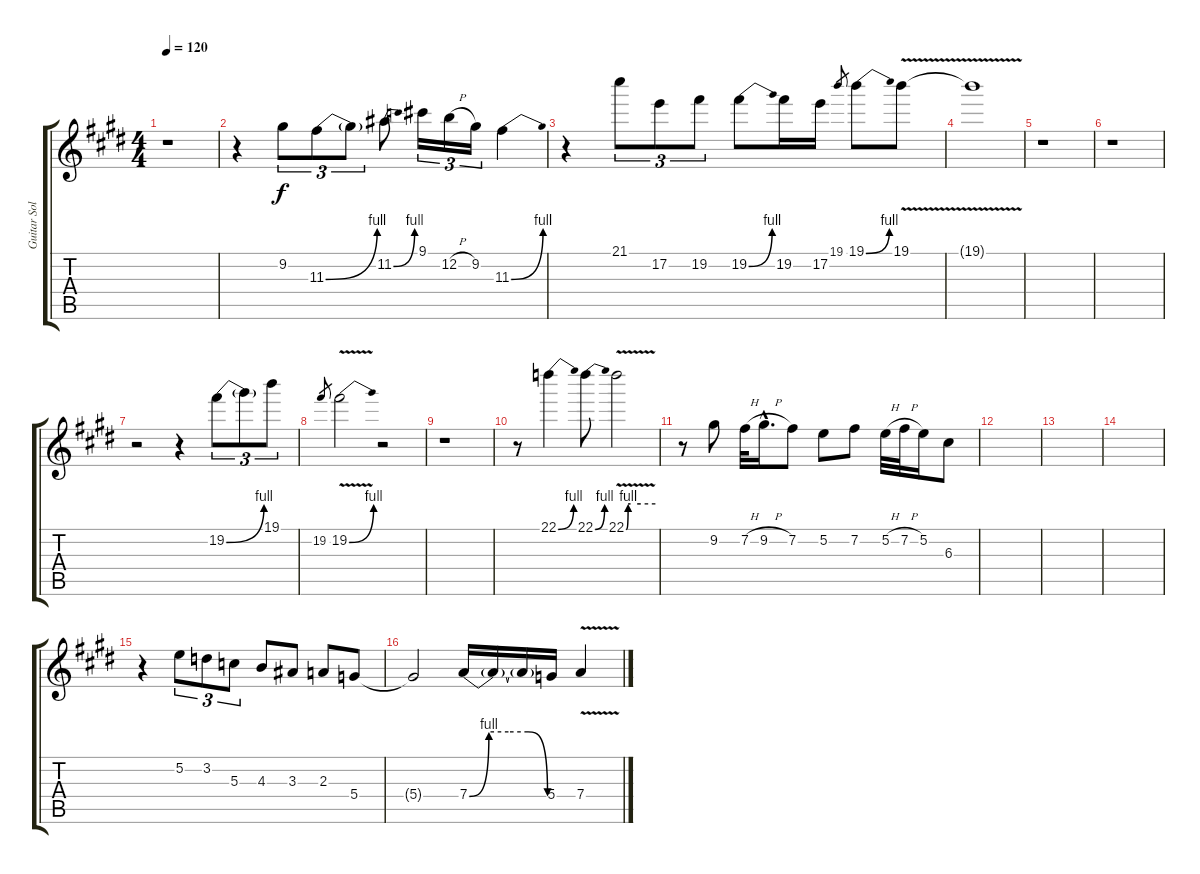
\track ("Guitar Solo" "Guitar Sol") {instrument distortionguitar}
\staff {score tabs}
\tuning (E4 B3 G3 D3 A2 E2) {hide}
\ts (4 4)
\tempo 120
\clef g2
\ks e
r.1{dy f} |
r.4 9.2.8{tu (3 2)} 11.3{be (bend 0 0 60 4)}.8{tu (3 2)} 11.3{t}.8{tu (3 2)} 11.2{be (bend 0 0 60 4)}.8 9.1.16{tu (3 2)} 12.2{h}.16{tu (3 2)} 9.2.16{tu (3 2)} 11.3{be (bend 0 0 60 4)}.4 |
r.4 21.1.8{tu (3 2)} 17.2.8{tu (3 2)} 19.2.8{tu (3 2)} 19.2{be (bend 0 0 60 4)}.8 19.2.16 17.2.16 19.1.8{gr} 19.1{be (bend 0 0 60 4)}.8 19.1{v}.8 |
19.1{t}.1 |
r.1 |
r.1 |
r.2 r.4 19.2{be (bend 0 0 60 4)}.8{tu (3 2)} 19.2{t}.8{tu (3 2)} 19.1.8{tu (3 2)} |
19.2.8{gr} 19.2{be (bend 0 0 60 4) v}.2 r.2 |
r.1 |
r.8 22.1{be (bend 0 0 60 4)}.4 22.1{be (bend 0 0 60 4)}.8 22.1{be (custom 0 0 4 4 9 4 30 4 60 4) v}.2 |
r.8 9.2.8 7.2{h}.32 9.2{h hac}.16{d} 7.2.8 5.2.8 7.2.8 5.2{h}.32 7.2{h}.32 5.2.16 6.3.8 |
|
|
|
r.4 5.2.8{tu (3 2)} 3.2.8{tu (3 2)} 5.3.8{tu (3 2)} 4.3.8 3.3.8 2.3.8 5.4.8 |
5.4{t}.2 7.4{be (custom 0 0 15 4 30 4 45 4 60 0)}.16 7.4{t}.16 7.4{t}.16 5.4.16 7.4{v}.4
